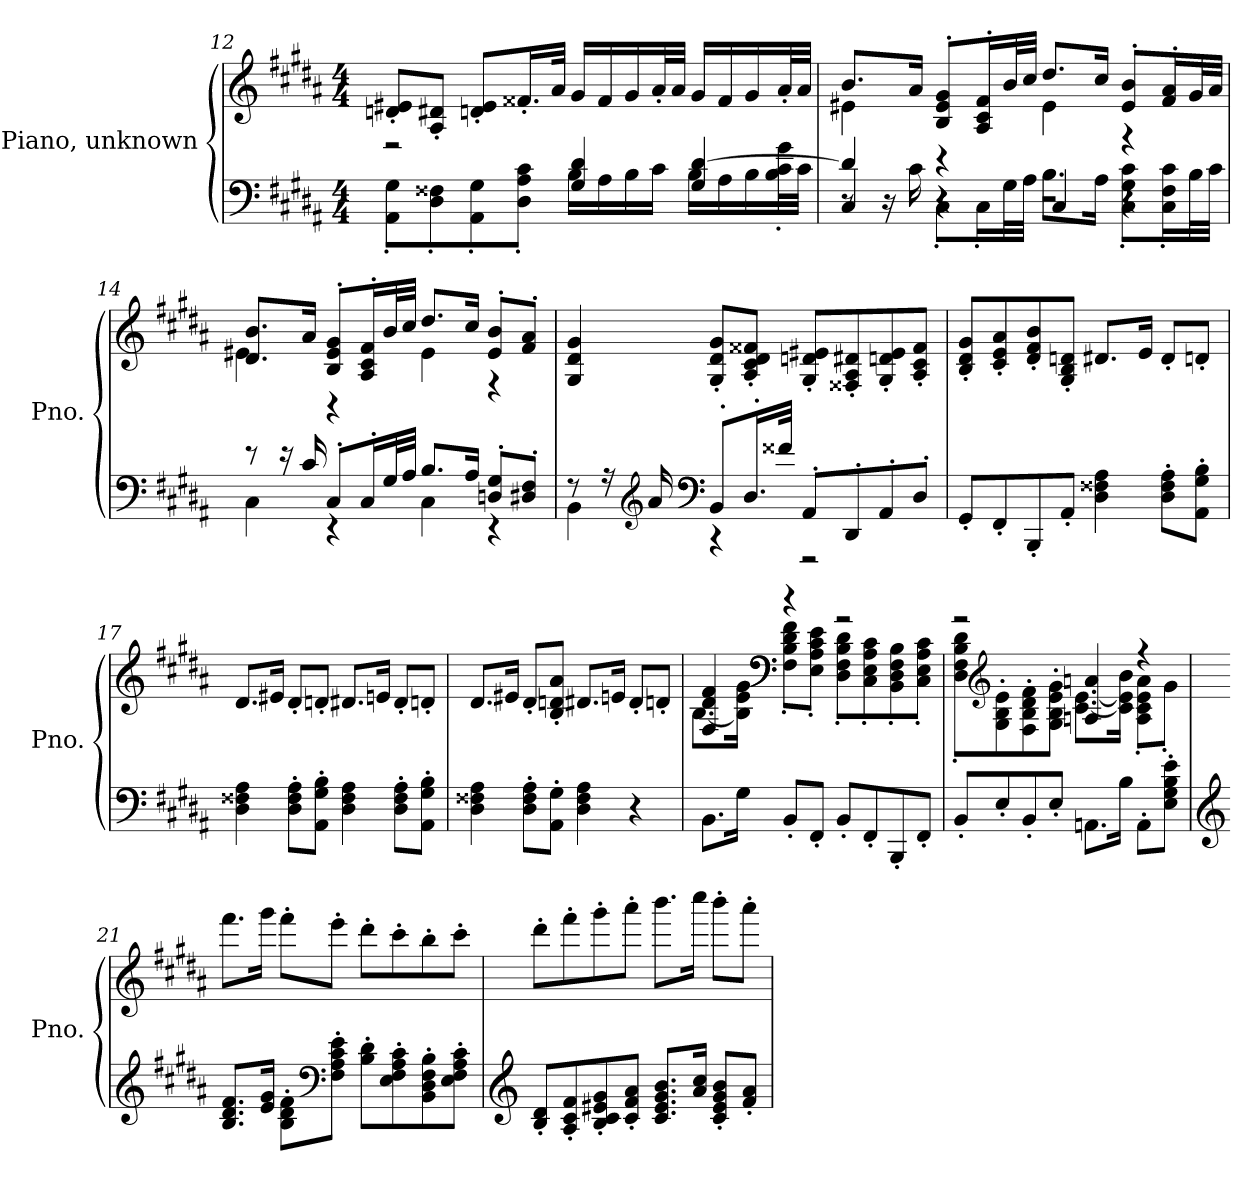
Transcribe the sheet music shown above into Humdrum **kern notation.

**kern	**kern
*part1	*part1
*staff2	*staff1
*I"Piano, unknown	*
*I'Pno.	*
*clefF4	*clefG2
*k[f#c#g#d#a#]	*k[f#c#g#d#a#]
*M4/4	*M4/4
=12	=12
*^	*
2r	8AA#\' 8G#\'L	8dn/' 8e#X/'L
.	8D#\' 8F##X\'	8A#/' 8d#X/'J
.	8AA#\' 8G#\'	8dn/' 8e#/'L
.	8D#\' 8A#\' 8c#\'J	16.f##X'/L
.	.	32a#/JJk
4G#/ 4d#/	16B\LL	16g#/LL
.	16A#\	16f##/
.	16B\	16g#/
.	16c#\JJ	32a#'/L
.	.	32a#/JJJ
4G#/ [4d#/	16B\LL	16g#/LL
.	16A#\	16f##/
.	16B\	16g#/
.	32B\' 32c#\' 32g#\'L	32a#'/L
.	32c#\JJJ	32a#/JJJ
!!LO:LB:g=z
=13	=13	=13
*	*^	*^
4d#/]	8r	4C#/	8.b/L	4e#X\
.	16r	.	.	.
.	16c#\	.	16a#/Jk	.
4r	8C#'\L	4r	8B/' 8e#/' 8g#/'L	4r
.	16C#'\L	.	16A#/' 16c#/' 16f#/'L	.
.	32G#\L	.	32b/L	.
.	32A#\JJJ	.	32cc#/JJJ	.
2r	8.B\L	4C#/	8.dd#/L	4e#\
.	16A#\Jk	.	16cc#/Jk	.
.	8C#\' 8G#\' 8c#\'L	4r	8e#/' 8b/'L	4r
.	16C#\' 16F#\' 16c#\'L	.	16f#/' 16a#/'L	.
.	32B\L	.	32g#/L	.
.	32c#\JJJ	.	32a#/JJJ	.
*	*v	*v	*	*
=14	=14	=14	=14
8r	4C#\	8.d#/ 8.b/L	4e#X\
16r	.	.	.
16c#/	.	16a#/Jk	.
8C#'/L	4r	8B/' 8e#/' 8g#/'L	4r
16C#'/L	.	16A#/' 16c#/' 16f#/'L	.
32G#/L	.	32b/L	.
32A#/JJJ	.	32cc#/JJJ	.
8.B/L	4C#\	8.dd#/L	4e#\
16A#/Jk	.	16cc#/Jk	.
8Dn/' 8G#/'L	4r	8e#/' 8b/'L	4r
8D#X/' 8F#/'J	.	8f#/' 8a#/'J	.
*	*	*v	*v
!!LO:PB:g=z
=15	=15	=15
8r	4BB\	4G#/ 4d#/ 4g#/
16r	.	.
*clefG2	*	*
16a#/	.	.
*clefF4	*	*
8BB'/L	4r	8G#/' 8d#/' 8g#/'L
16.D#'/L	.	8A#/' 8c#/' 8d#/' 8f##X/'J
32f##X/JJk	.	.
8AA#'/L	2r	8G#/' 8dn/' 8e#X/'L
8DD#'/	.	8F##X/' 8A#/' 8d#X/'
8AA#'/	.	8G#/' 8dn/' 8e#/'
8D#'/J	.	8A#/' 8c#/' 8f##/'J
*v	*v	*
=16	=16
8GG#'/L	8B/' 8d#/' 8g#/'L
8FF#'/	8c#/' 8e/' 8a#/'
8BBB'/	8d#/' 8f#/' 8b/'
8AA#'/J	8G#/' 8B/' 8dn/'J
4D#\ 4F##X\ 4A#\	8.d#X/L
.	16e/Jk
8D#\' 8F##\' 8A#\'L	8d#'/L
8AA#\' 8G#\' 8B\'J	8dn'/J
!!LO:LB:g=z
=17	=17
4D#\ 4F##X\ 4A#\	8.d#/L
.	16e#X/Jk
8D#\' 8F##\' 8A#\'L	8d#'/L
8AA#\' 8G#\' 8B\'J	8dn'/J
4D#\ 4F##\ 4A#\	8.d#X/L
.	16en/Jk
8D#\' 8F##\' 8A#\'L	8d#'/L
8AA#\' 8G#\' 8B\'J	8dn'/J
=18	=18
4D#\ 4F##X\ 4A#\	8.d#/L
.	16e#X/Jk
8D#\' 8F##\' 8A#\'L	8d#'/L
8AA#\' 8G#\'J	8B/' 8dn/' 8a#/'J
4D#\ 4F##\ 4A#\	8.d#X/L
.	16en/Jk
4r	8d#'/L
.	8dn'/J
=19	=19
*	*^
8.BB\L	4F#/ 4d#/ 4f#/	[8.B\L
16G#\Jk	.	16B\] 16e\ 16g#\Jk
*	*clefF4	*
8BB'/L	4r	8F#\' 8B\' 8d#\' 8f#\'L
8FF#'/J	.	8E\' 8A#\' 8c#\' 8e\'J
8BB'/L	2r	8D#\' 8F#\' 8B\' 8d#\'L
8FF#'/	.	8C#\' 8E\' 8A#\' 8c#\'
8BBB'/	.	8BB\' 8D#\' 8F#\' 8B\'
8FF#'/J	.	8C#\' 8E\' 8A#\' 8c#\'J
!!LO:LB:g=z	!!
=20	=20	=20
8BB'/L	2r	8D#\' 8F#\' 8B\' 8d#\'L
*	*clefG2	*
8E'/	.	8G#\' 8B\' 8e\'
8BB'/	.	8F#\' 8B\' 8d#\' 8f#\'
8E'/J	.	8G#\' 8B\' 8e\' 8g#\'J
8.AAn\L	4An/ 4an/	[8.c#\ [8.e\L
16B\Jk	.	16c#\] 16e\] 16b\Jk
8AA'\L	4r	8A\' 8c#\' 8e\' 8a\'L
8E\' 8G#\' 8B\' 8e\'J	.	8g#'\J
*	*v	*v
=21	=21
*clefG2	*
8.B/ 8.d#/ 8.f#/L	8.fff#\L
16e/ 16g#/Jk	16ggg#\Jk
8B\' 8d#\' 8f#\'L	8fff#'\L
*clefF4	*
8F#\' 8A#\' 8c#\' 8e\'J	8eee'\J
8B\' 8d#\'L	8ddd#'\L
8E\' 8F#\' 8A#\' 8c#\'	8ccc#'\
8BB\' 8D#\' 8F#\' 8B\'	8bb'\
8E\' 8F#\' 8A#\' 8c#\'J	8ccc#'\J
=22	=22
*clefG2	*
8B/' 8d#/'L	8ddd#'\L
8A#/' 8c#/' 8f#/'	8fff#'\
8B/' 8c#/' 8e#X/' 8g#/'	8ggg#'\
8c#/' 8f#/' 8a#/'J	8aaa#'\J
8.c#/ 8.e#/ 8.g#/ 8.b/L	8.bbb\L
16a#/ 16cc#/Jk	16cccc#\Jk
8c#/' 8e#/' 8g#/' 8b/'L	8bbb'\L
8f#/' 8a#/'J	8aaa#'\J
=	=
*-	*-
